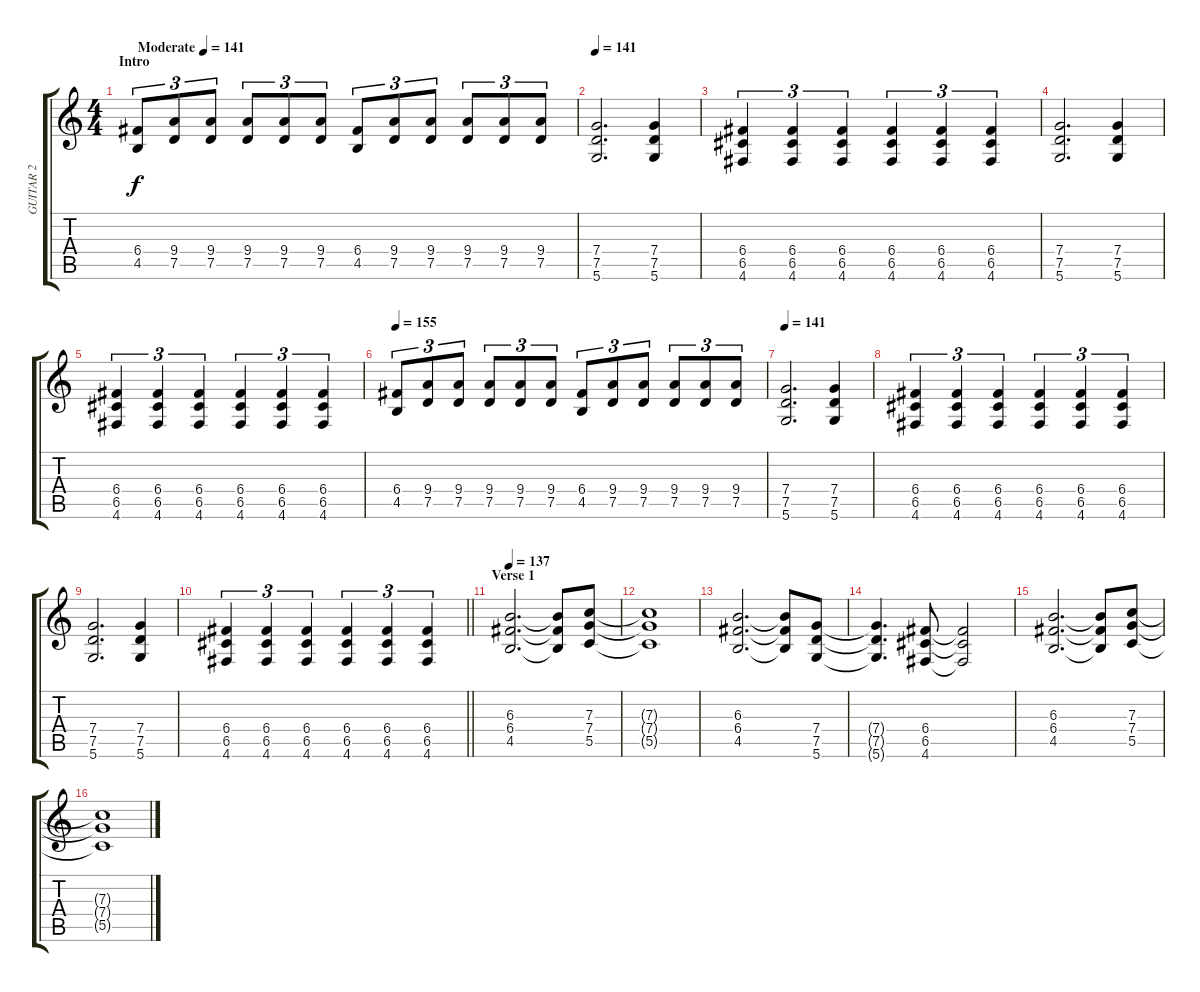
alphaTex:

\track ("GUITAR 2" "GUITAR 2") {instrument overdrivenguitar}
\staff {score tabs}
\tuning (D4 A3 F3 C3 G2 D2) {hide}
\ts (4 4)
\section ("" "Intro")
\tempo (141 "Moderate")
\tempo 157
\tempo (141 "Moderate")
\clef g2
\ks c
(6.4 4.5).8{tu (3 2) dy f instrument overdrivenguitar} (9.4 7.5).8{tu (3 2)} (9.4 7.5).8{tu (3 2)} (9.4 7.5).8{tu (3 2)} (9.4 7.5).8{tu (3 2)} (9.4 7.5).8{tu (3 2)} (6.4 4.5).8{tu (3 2)} (9.4 7.5).8{tu (3 2)} (9.4 7.5).8{tu (3 2)} (9.4 7.5).8{tu (3 2)} (9.4 7.5).8{tu (3 2)} (9.4 7.5).8{tu (3 2)} |
\tempo 141
(7.4 7.5 5.6).2{d} (7.4 7.5 5.6).4 |
(6.4 6.5 4.6).4{tu (3 2)} (6.4 6.5 4.6).4{tu (3 2)} (6.4 6.5 4.6).4{tu (3 2)} (6.4 6.5 4.6).4{tu (3 2)} (6.4 6.5 4.6).4{tu (3 2)} (6.4 6.5 4.6).4{tu (3 2)} |
(7.4 7.5 5.6).2{d} (7.4 7.5 5.6).4 |
(6.4 6.5 4.6).4{tu (3 2)} (6.4 6.5 4.6).4{tu (3 2)} (6.4 6.5 4.6).4{tu (3 2)} (6.4 6.5 4.6).4{tu (3 2)} (6.4 6.5 4.6).4{tu (3 2)} (6.4 6.5 4.6).4{tu (3 2)} |
\tempo 155
(6.4 4.5).8{tu (3 2)} (9.4 7.5).8{tu (3 2)} (9.4 7.5).8{tu (3 2)} (9.4 7.5).8{tu (3 2)} (9.4 7.5).8{tu (3 2)} (9.4 7.5).8{tu (3 2)} (6.4 4.5).8{tu (3 2)} (9.4 7.5).8{tu (3 2)} (9.4 7.5).8{tu (3 2)} (9.4 7.5).8{tu (3 2)} (9.4 7.5).8{tu (3 2)} (9.4 7.5).8{tu (3 2)} |
\tempo 141
(7.4 7.5 5.6).2{d} (7.4 7.5 5.6).4 |
(6.4 6.5 4.6).4{tu (3 2)} (6.4 6.5 4.6).4{tu (3 2)} (6.4 6.5 4.6).4{tu (3 2)} (6.4 6.5 4.6).4{tu (3 2)} (6.4 6.5 4.6).4{tu (3 2)} (6.4 6.5 4.6).4{tu (3 2)} |
(7.4 7.5 5.6).2{d} (7.4 7.5 5.6).4 |
\barLineRight lightlight
(6.4 6.5 4.6).4{tu (3 2)} (6.4 6.5 4.6).4{tu (3 2)} (6.4 6.5 4.6).4{tu (3 2)} (6.4 6.5 4.6).4{tu (3 2)} (6.4 6.5 4.6).4{tu (3 2)} (6.4 6.5 4.6).4{tu (3 2)} |
\section ("" "Verse 1")
\tempo 137
(6.3 6.4 4.5).2{d} (6.3{t} 6.4{t} 4.5{t}).8 (7.3 7.4 5.5).8 |
(7.3{t} 7.4{t} 5.5{t}).1 |
(6.3 6.4 4.5).2{d} (6.3{t} 6.4{t} 4.5{t}).8 (7.4 7.5 5.6).8 |
(7.4{t} 7.5{t} 5.6{t}).4{d} (6.4 6.5 4.6).8 (6.4{t} 6.5{t} 4.6{t}).2 |
(6.3 6.4 4.5).2{d} (6.3{t} 6.4{t} 4.5{t}).8 (7.3 7.4 5.5).8 |
(7.3{t} 7.4{t} 5.5{t}).1
